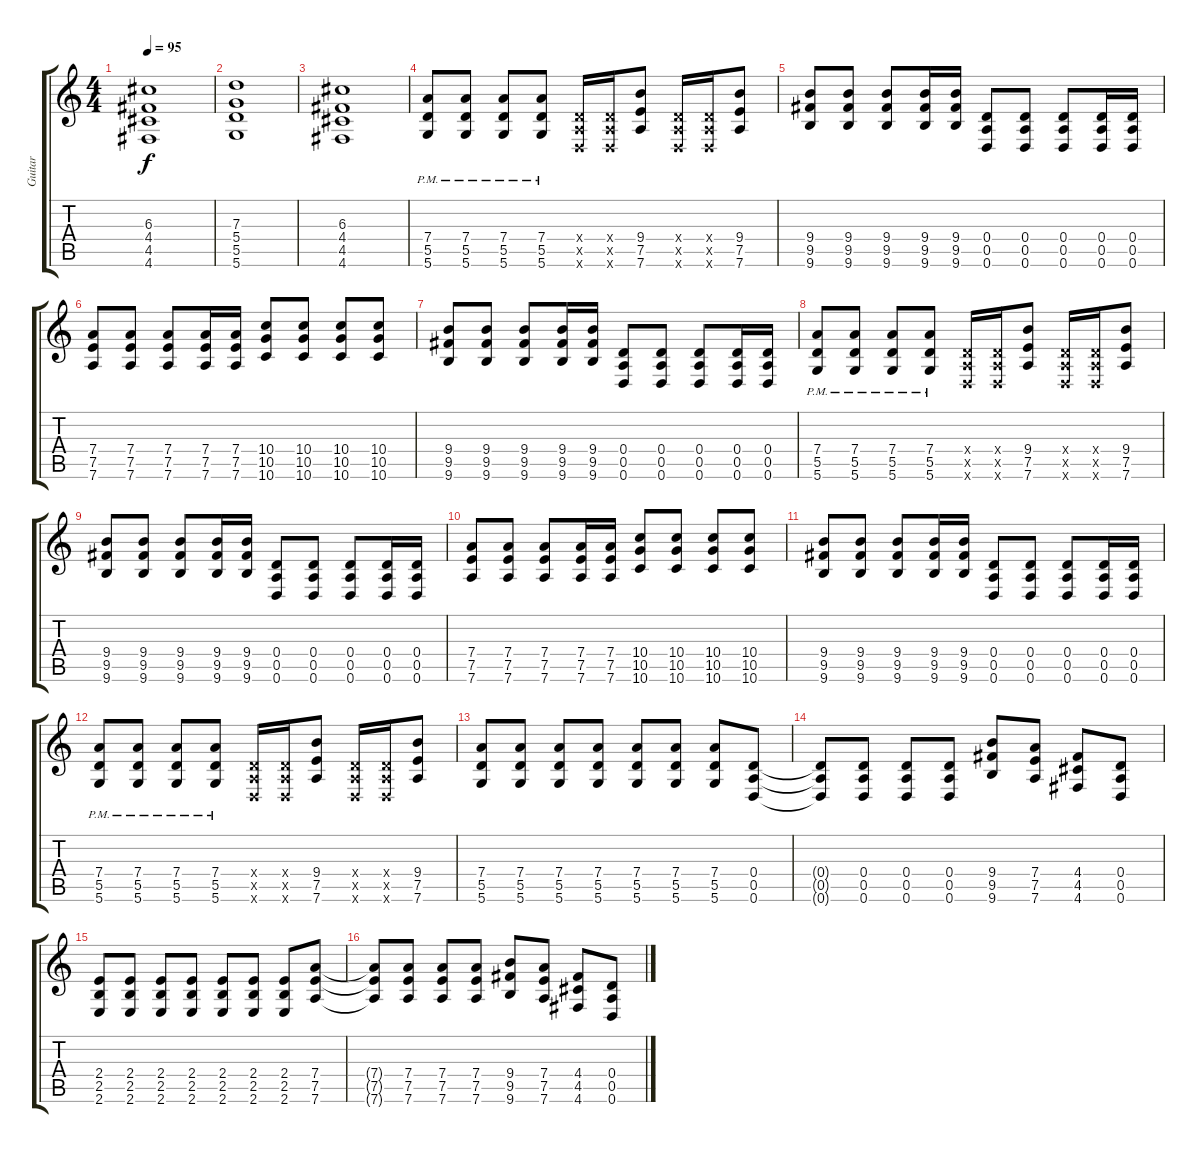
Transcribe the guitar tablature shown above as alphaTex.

\track ("Guitar" "Guitar") {instrument distortionguitar}
\staff {score tabs}
\tuning (E4 B3 G3 D3 A2 D2) {hide}
\ts (4 4)
\tempo 95
\clef g2
\ks c
(6.3 4.4 4.5 4.6).1{dy f} |
(7.3 5.4 5.5 5.6).1 |
(6.3 4.4 4.5 4.6).1 |
(7.4{pm} 5.5{pm} 5.6{pm}).8 (7.4{pm} 5.5{pm} 5.6{pm}).8 (7.4{pm} 5.5{pm} 5.6{pm}).8 (7.4{pm} 5.5{pm} 5.6{pm}).8 (0.4{x} 0.5{x} 0.6{x}).16 (0.4{x} 0.5{x} 0.6{x}).16 (9.4 7.5 7.6).8 (0.4{x} 0.5{x} 0.6{x}).16 (0.4{x} 0.5{x} 0.6{x}).16 (9.4 7.5 7.6).8 |
(9.4 9.5 9.6).8 (9.4 9.5 9.6).8 (9.4 9.5 9.6).8 (9.4 9.5 9.6).16 (9.4 9.5 9.6).16 (0.4 0.5 0.6).8 (0.4 0.5 0.6).8 (0.4 0.5 0.6).8 (0.4 0.5 0.6).16 (0.4 0.5 0.6).16 |
(7.4 7.5 7.6).8 (7.4 7.5 7.6).8 (7.4 7.5 7.6).8 (7.4 7.5 7.6).16 (7.4 7.5 7.6).16 (10.4 10.5 10.6).8 (10.4 10.5 10.6).8 (10.4 10.5 10.6).8 (10.4 10.5 10.6).8 |
(9.4 9.5 9.6).8 (9.4 9.5 9.6).8 (9.4 9.5 9.6).8 (9.4 9.5 9.6).16 (9.4 9.5 9.6).16 (0.4 0.5 0.6).8 (0.4 0.5 0.6).8 (0.4 0.5 0.6).8 (0.4 0.5 0.6).16 (0.4 0.5 0.6).16 |
(7.4{pm} 5.5{pm} 5.6{pm}).8 (7.4{pm} 5.5{pm} 5.6{pm}).8 (7.4{pm} 5.5{pm} 5.6{pm}).8 (7.4{pm} 5.5{pm} 5.6{pm}).8 (0.4{x} 0.5{x} 0.6{x}).16 (0.4{x} 0.5{x} 0.6{x}).16 (9.4 7.5 7.6).8 (0.4{x} 0.5{x} 0.6{x}).16 (0.4{x} 0.5{x} 0.6{x}).16 (9.4 7.5 7.6).8 |
(9.4 9.5 9.6).8 (9.4 9.5 9.6).8 (9.4 9.5 9.6).8 (9.4 9.5 9.6).16 (9.4 9.5 9.6).16 (0.4 0.5 0.6).8 (0.4 0.5 0.6).8 (0.4 0.5 0.6).8 (0.4 0.5 0.6).16 (0.4 0.5 0.6).16 |
(7.4 7.5 7.6).8 (7.4 7.5 7.6).8 (7.4 7.5 7.6).8 (7.4 7.5 7.6).16 (7.4 7.5 7.6).16 (10.4 10.5 10.6).8 (10.4 10.5 10.6).8 (10.4 10.5 10.6).8 (10.4 10.5 10.6).8 |
(9.4 9.5 9.6).8 (9.4 9.5 9.6).8 (9.4 9.5 9.6).8 (9.4 9.5 9.6).16 (9.4 9.5 9.6).16 (0.4 0.5 0.6).8 (0.4 0.5 0.6).8 (0.4 0.5 0.6).8 (0.4 0.5 0.6).16 (0.4 0.5 0.6).16 |
(7.4{pm} 5.5{pm} 5.6{pm}).8 (7.4{pm} 5.5{pm} 5.6{pm}).8 (7.4{pm} 5.5{pm} 5.6{pm}).8 (7.4{pm} 5.5{pm} 5.6{pm}).8 (0.4{x} 0.5{x} 0.6{x}).16 (0.4{x} 0.5{x} 0.6{x}).16 (9.4 7.5 7.6).8 (0.4{x} 0.5{x} 0.6{x}).16 (0.4{x} 0.5{x} 0.6{x}).16 (9.4 7.5 7.6).8 |
(7.4 5.5 5.6).8 (7.4 5.5 5.6).8 (7.4 5.5 5.6).8 (7.4 5.5 5.6).8 (7.4 5.5 5.6).8 (7.4 5.5 5.6).8 (7.4 5.5 5.6).8 (0.4 0.5 0.6).8 |
(0.4{t} 0.5{t} 0.6{t}).8 (0.4 0.5 0.6).8 (0.4 0.5 0.6).8 (0.4 0.5 0.6).8 (9.4 9.5 9.6).8 (7.4 7.5 7.6).8 (4.4 4.5 4.6).8 (0.4 0.5 0.6).8 |
(2.4 2.5 2.6).8 (2.4 2.5 2.6).8 (2.4 2.5 2.6).8 (2.4 2.5 2.6).8 (2.4 2.5 2.6).8 (2.4 2.5 2.6).8 (2.4 2.5 2.6).8 (7.4 7.5 7.6).8 |
(7.4{t} 7.5{t} 7.6{t}).8 (7.4 7.5 7.6).8 (7.4 7.5 7.6).8 (7.4 7.5 7.6).8 (9.4 9.5 9.6).8 (7.4 7.5 7.6).8 (4.4 4.5 4.6).8 (0.4 0.5 0.6).8
